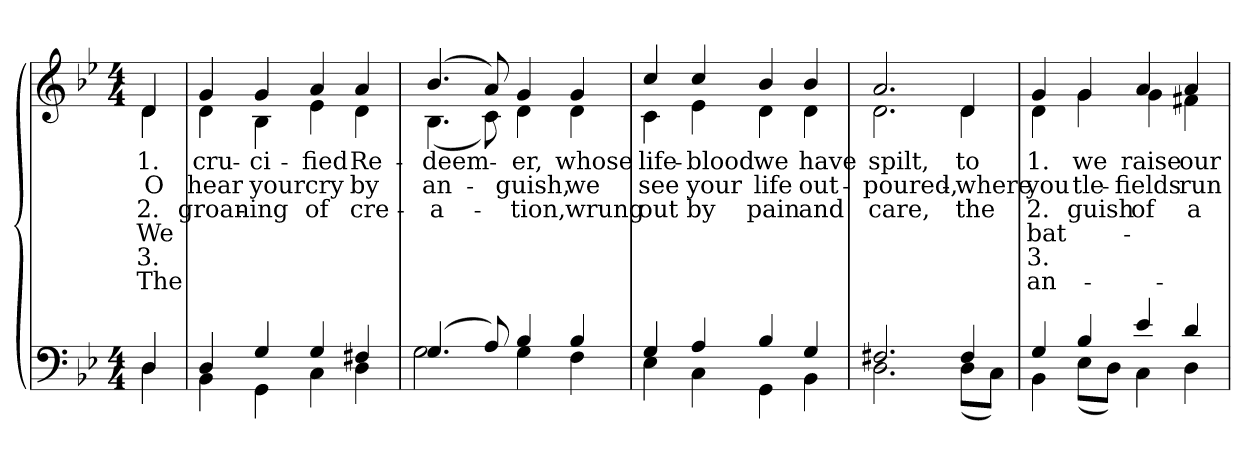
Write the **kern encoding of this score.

**kern	**kern	**text	**text	**text	**text	**text	**text
*part2	*part1	*part1	*part1	*part1	*part1	*part1	*part1
*staff2	*staff1	*staff1	*staff1	*staff1	*staff1	*staff1	*staff1
!!LO:PB:g=z
*clefF4	*clefG2	*	*	*	*	*	*
*k[b-e-]	*k[b-e-]	*	*	*	*	*	*
*B-:	*B-:	*	*	*	*	*	*
*M4/4	*M4/4	*	*	*	*	*	*
*MM100	*MM100	*	*	*	*	*	*
=1	=1	=1	=1	=1	=1	=1	=1
*^	*	*	*	*	*	*	*
!	!	!LO:TX:a:B:t=Moderato	!	!	!	!	!	!
!	!	!	!LO:LY:b:color=#000000	!LO:LY:b:color=#000000	!LO:LY:b:color=#000000	!LO:LY:b:color=#000000	!LO:LY:b:color=#000000	!LO:LY:b:color=#000000
*	*	*^	*	*	*	*	*	*
4Di\	4Di/	4di/	4di\	1.	O	2.	We	3.	The
=2	=2	=2	=2	=2	=2	=2	=2	=2	=2
!	!	!	!	!LO:LY:b:color=#000000	!LO:LY:b:color=#000000	!LO:LY:b:color=#000000	!	!	!
4Di/	4BB-i\	4gi/	4di\	cru-	hear	groan-	.	.	.
!	!	!	!	!LO:LY:b:color=#000000	!LO:LY:b:color=#000000	!LO:LY:b:color=#000000	!	!	!
4Gi/	4GGi\	4gi/	4B-i\	-ci-	your	-ing	.	.	.
!	!	!	!	!LO:LY:b:color=#000000	!LO:LY:b:color=#000000	!LO:LY:b:color=#000000	!	!	!
4Gi/	4Ci\	4ai/	4e-i\	-fied	cry	of	.	.	.
!	!	!	!	!LO:LY:b:color=#000000	!LO:LY:b:color=#000000	!LO:LY:b:color=#000000	!	!	!
4F#Xi/	4Di\	4ai/	4di\	Re-	by	cre-	.	.	.
=3	=3	=3	=3	=3	=3	=3	=3	=3	=3
!	!	!	!	!LO:LY:b:color=#000000	!LO:LY:b:color=#000000	!LO:LY:b:color=#000000	!	!	!
(4.Gi/	2Gi\	(4.b-i/	(4.B-i\	-deem-	an-	-a-	.	.	.
8Ai/)	.	8ai/)	8ci\)	.	.	.	.	.	.
!	!	!	!	!LO:LY:b:color=#000000	!LO:LY:b:color=#000000	!LO:LY:b:color=#000000	!	!	!
4B-i/	4Gi\	4gi/	4di\	-er,	-guish,	-tion,	.	.	.
!	!	!	!	!LO:LY:b:color=#000000	!LO:LY:b:color=#000000	!LO:LY:b:color=#000000	!	!	!
4B-i/	4Fi\	4gi/	4di\	whose	we	wrung	.	.	.
=4	=4	=4	=4	=4	=4	=4	=4	=4	=4
!	!	!	!	!LO:LY:b:color=#000000	!LO:LY:b:color=#000000	!LO:LY:b:color=#000000	!	!	!
4Gi/	4E-i\	4cci/	4ci\	life-	see	out	.	.	.
!	!	!	!	!LO:LY:b:color=#000000	!LO:LY:b:color=#000000	!LO:LY:b:color=#000000	!	!	!
4Ai/	4Ci\	4cci/	4e-i\	-blood	your	by	.	.	.
!	!	!	!	!LO:LY:b:color=#000000	!LO:LY:b:color=#000000	!LO:LY:b:color=#000000	!	!	!
4B-i/	4GGi\	4b-i/	4di\	we	life	pain	.	.	.
!	!	!	!	!LO:LY:b:color=#000000	!LO:LY:b:color=#000000	!LO:LY:b:color=#000000	!	!	!
4Gi/	4BB-i\	4b-i/	4di\	have	out-	and	.	.	.
=5	=5	=5	=5	=5	=5	=5	=5	=5	=5
!	!	!	!	!LO:LY:b:color=#000000	!LO:LY:b:color=#000000	!LO:LY:b:color=#000000	!	!	!
2.F#Xi/	2.Di\	2.ai/	2.di\	spilt,	-poured,-	care,	.	.	.
!	!	!	!	!LO:LY:b:color=#000000	!LO:LY:b:color=#000000	!LO:LY:b:color=#000000	!	!	!
4F#i/	(8Di\L	4di/	4di\	to	-where	the	.	.	.
.	8Ci\J)	.	.	.	.	.	.	.	.
!!LO:LB:g=z	!!
=6	=6	=6	=6	=6	=6	=6	=6	=6	=6
!	!	!	!	!LO:LY:b:color=#000000	!LO:LY:b:color=#000000	!LO:LY:b:color=#000000	!LO:LY:b:color=#000000	!LO:LY:b:color=#000000	!LO:LY:b:color=#000000
4Gi/	4BB-i\	4gi/	4di\	1.	you	2.	bat-	3.	an-
!	!	!	!	!LO:LY:b:color=#000000	!LO:LY:b:color=#000000	!LO:LY:b:color=#000000	!	!	!
4B-i/	(8E-i\L	4gi/	4gi\	we	-tle-	-guish	.	.	.
.	8Di\J)	.	.	.	.	.	.	.	.
!	!	!	!	!LO:LY:b:color=#000000	!LO:LY:b:color=#000000	!LO:LY:b:color=#000000	!	!	!
4e-i/	4Ci\	4ai/	4gi\	raise	-fields	of	.	.	.
!	!	!	!	!LO:LY:b:color=#000000	!LO:LY:b:color=#000000	!LO:LY:b:color=#000000	!	!	!
4di/	4Di\	4ai/	4f#Xi\	our	run	a	.	.	.
*v	*v	*	*	*	*	*	*	*	*
*	*v	*v	*	*	*	*	*	*
=	=	=	=	=	=	=	=
*-	*-	*-	*-	*-	*-	*-	*-
